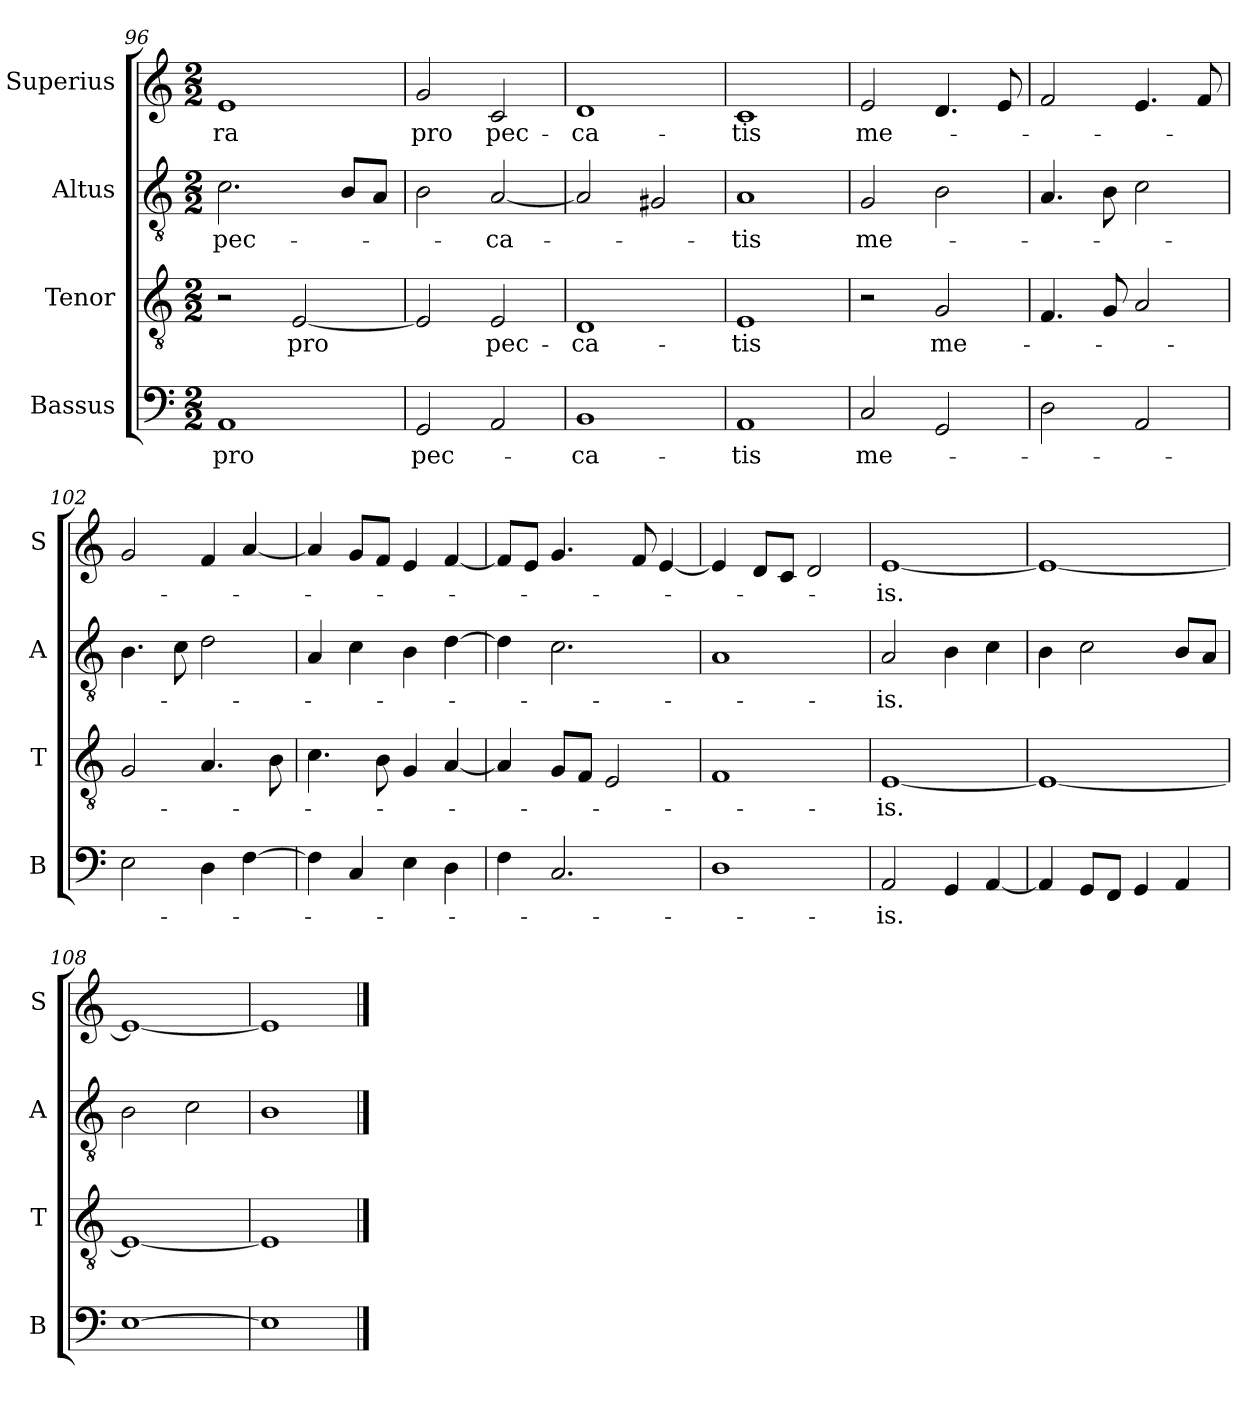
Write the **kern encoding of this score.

**kern	**text	**kern	**text	**kern	**text	**kern	**text
*part4	*part4	*part3	*part3	*part2	*part2	*part1	*part1
*staff4	*staff4	*staff3	*staff3	*staff2	*staff2	*staff1	*staff1
*I"Bassus	*	*I"Tenor	*	*I"Altus	*	*I"Superius	*
*I'B	*	*I'T	*	*I'A	*	*I'S	*
*clefF4	*	*clefGv2	*	*clefGv2	*	*clefG2	*
*k[]	*	*k[]	*	*k[]	*	*k[]	*
*M2/2	*	*M2/2	*	*M2/2	*	*M2/2	*
=96	=96	=96	=96	=96	=96	=96	=96
1AA	pro	2r	.	2.c	pec-	1e	-ra
.	.	[2E	pro	.	.	.	.
.	.	.	.	8BL	.	.	.
.	.	.	.	8AJ	.	.	.
=97	=97	=97	=97	=97	=97	=97	=97
2GG	pec-	2E]	.	2B	.	2g	pro
2AA	.	2E	pec-	[2A	-ca-	2c	pec-
=98	=98	=98	=98	=98	=98	=98	=98
1BB	-ca-	1D	-ca-	2A]	.	1d	-ca-
.	.	.	.	2G#X	.	.	.
=99	=99	=99	=99	=99	=99	=99	=99
1AA	-tis	1E	-tis	1A	-tis	1c	-tis
=100	=100	=100	=100	=100	=100	=100	=100
2C	me-	2r	.	2G	me-	2e	me-
2GG	.	2G	me-	2B	.	4.d	.
.	.	.	.	.	.	8e	.
=101	=101	=101	=101	=101	=101	=101	=101
2D	.	4.F	.	4.A	.	2f	.
.	.	8G	.	8B	.	.	.
2AA	.	2A	.	2c	.	4.e	.
.	.	.	.	.	.	8f	.
=102	=102	=102	=102	=102	=102	=102	=102
2E	.	2G	.	4.B	.	2g	.
.	.	.	.	8c	.	.	.
4D	.	4.A	.	2d	.	4f	.
[4F	.	.	.	.	.	[4a	.
.	.	8B	.	.	.	.	.
=103	=103	=103	=103	=103	=103	=103	=103
4F]	.	4.c	.	4A	.	4a]	.
4C	.	.	.	4c	.	8gL	.
.	.	8B	.	.	.	8fJ	.
4E	.	4G	.	4B	.	4e	.
4D	.	[4A	.	[4d	.	[4f	.
=104	=104	=104	=104	=104	=104	=104	=104
4F	.	4A]	.	4d]	.	8fL]	.
.	.	.	.	.	.	8eJ	.
2.C	.	8GL	.	2.c	.	4.g	.
.	.	8FJ	.	.	.	.	.
.	.	2E	.	.	.	.	.
.	.	.	.	.	.	8f	.
.	.	.	.	.	.	[4e	.
=105	=105	=105	=105	=105	=105	=105	=105
1D	.	1F	.	1A	.	4e]	.
.	.	.	.	.	.	8dL	.
.	.	.	.	.	.	8cJ	.
.	.	.	.	.	.	2d	.
=106	=106	=106	=106	=106	=106	=106	=106
2AA	-is.	[1E	-is.	2A	-is.	[1e	-is.
4GG	.	.	.	4B	.	.	.
[4AA	.	.	.	4c	.	.	.
=107	=107	=107	=107	=107	=107	=107	=107
4AA]	.	1E_	.	4B	.	1e_	.
8GGL	.	.	.	2c	.	.	.
8FFJ	.	.	.	.	.	.	.
4GG	.	.	.	.	.	.	.
4AA	.	.	.	8BL	.	.	.
.	.	.	.	8AJ	.	.	.
=108	=108	=108	=108	=108	=108	=108	=108
[1E	.	1E_	.	2B	.	1e_	.
.	.	.	.	2c	.	.	.
=109	=109	=109	=109	=109	=109	=109	=109
1E]	.	1E]	.	1B	.	1e]	.
==	==	==	==	==	==	==	==
*-	*-	*-	*-	*-	*-	*-	*-
